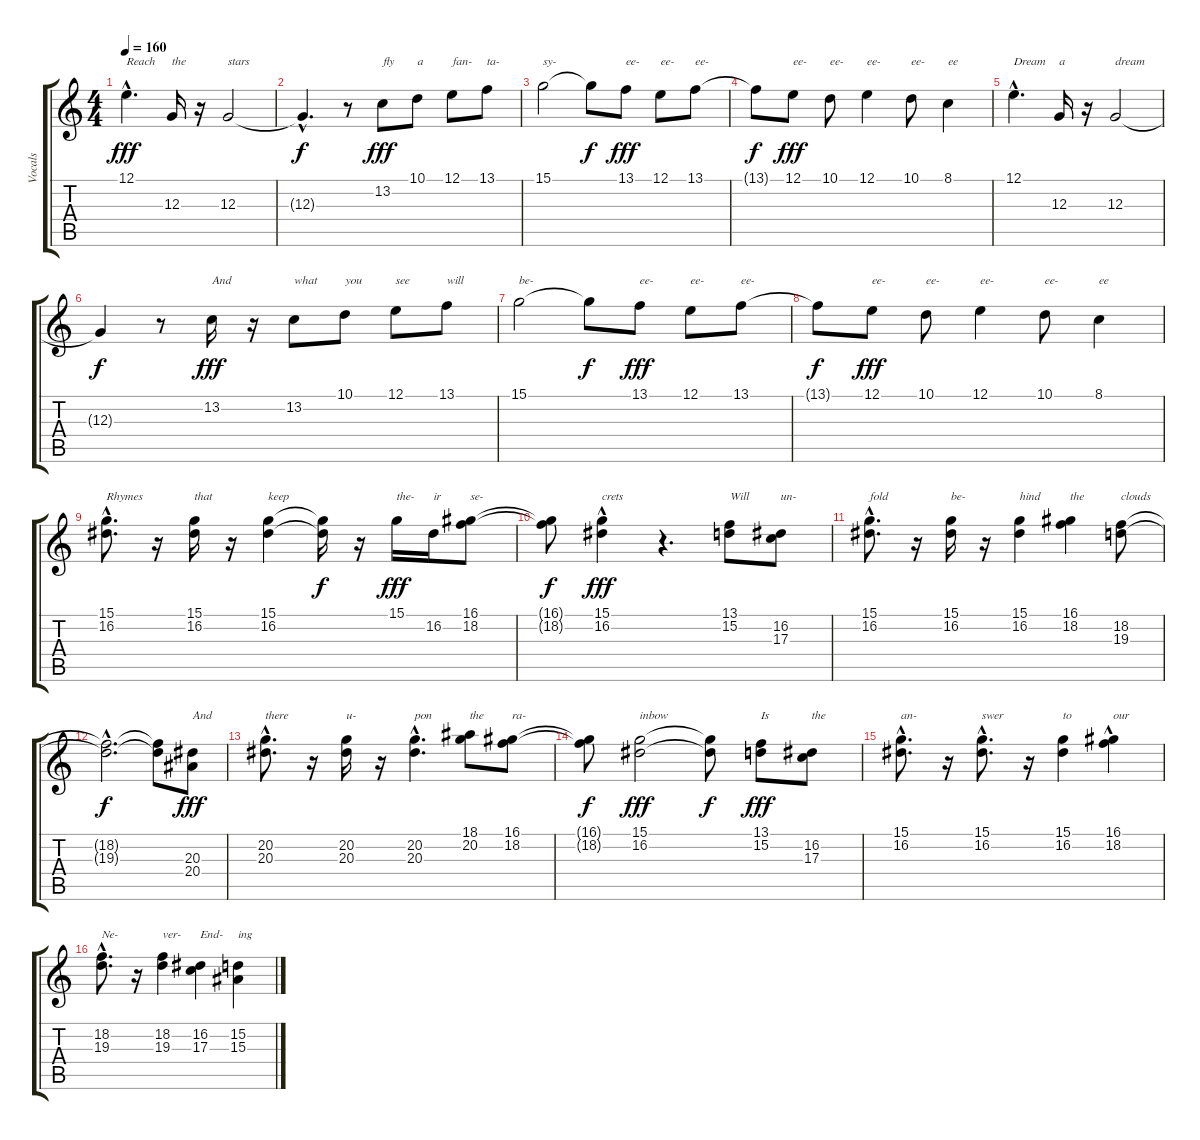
\track ("Vocals" "Vocals") {instrument lead8bassandlead}
\staff {score tabs}
\tuning (E4 B3 G3 D3 A2 E2) {hide}
\ts (4 4)
\tempo 160
\clef g2
\ks c
12.1{hac}.4{d txt "Reach" dy fff} 12.3.16{txt "the"} r.16 12.3.2{txt "stars"} |
12.3{hac t}.4{d dy f} r.8 13.2.8{txt "fly" dy fff} 10.1.8{txt "a"} 12.1.8{txt "fan-"} 13.1.8{txt "ta-"} |
15.1.2{txt "sy-"} 15.1{t}.8{dy f} 13.1.8{txt "ee-" dy fff} 12.1.8{txt "ee-"} 13.1.8{txt "ee-"} |
13.1{t}.8{dy f} 12.1.8{txt "ee-" dy fff} 10.1.8{txt "ee-"} 12.1.4{txt "ee-"} 10.1.8{txt "ee-"} 8.1.4{txt "ee"} |
12.1{hac}.4{d txt "Dream"} 12.3.16{txt "a"} r.16 12.3.2{txt "dream"} |
12.3{t}.4{dy f} r.8 13.2.16{txt "And" dy fff} r.16 13.2.8{txt "what"} 10.1.8{txt "you"} 12.1.8{txt "see"} 13.1.8{txt "will"} |
15.1.2{txt "be-"} 15.1{t}.8{dy f} 13.1.8{txt "ee-" dy fff} 12.1.8{txt "ee-"} 13.1.8{txt "ee-"} |
13.1{t}.8{dy f} 12.1.8{txt "ee-" dy fff} 10.1.8{txt "ee-"} 12.1.4{txt "ee-"} 10.1.8{txt "ee-"} 8.1.4{txt "ee"} |
(15.1{hac} 16.2{hac}).8{d txt "Rhymes"} r.16 (15.1 16.2).16{txt "that"} r.16 (15.1 16.2).4{txt "keep"} (15.1{t} 16.2{t}).16{dy f} r.16 15.1.16{txt "the-" dy fff} 16.2.16{txt "ir"} (16.1 18.2).8{txt "se-"} |
(16.1{t} 18.2{t}).8{dy f} (15.1 16.2{hac}).4{txt "crets" dy fff} r.4{d} (13.1 15.2).8{txt "Will"} (16.2 17.3).8{txt "un-"} |
(15.1{hac} 16.2{hac}).8{d txt "fold"} r.16 (15.1 16.2).16{txt "be-"} r.16 (15.1 16.2).4{txt "hind"} (16.1 18.2).4{txt "the"} (18.2 19.3).8{txt "clouds"} |
(18.2{hac t} 19.3{hac t}).2{d dy f} (18.2{t} 19.3{t}).8 (20.3 20.4).8{txt "And" dy fff} |
(20.2{hac} 20.3{hac}).8{d txt "there"} r.16 (20.2 20.3).16{txt "u-"} r.16 (20.2{hac} 20.3{hac}).4{d txt "pon"} (18.1 20.2).8{txt "the"} (16.1 18.2).8{txt "ra-"} |
(16.1{t} 18.2{t}).8{dy f} (15.1 16.2).2{txt "inbow" dy fff} (15.1{t} 16.2{t}).8{dy f} (13.1 15.2).8{txt "Is" dy fff} (16.2 17.3).8{txt "the"} |
(15.1{hac} 16.2{hac}).8{d txt "an-"} r.16 (15.1{hac} 16.2{hac}).8{d txt "swer"} r.16 (15.1 16.2).4{txt "to"} (16.1 18.2{hac}).4{txt "our"} |
(18.2{hac} 19.3{hac}).8{d txt "Ne-"} r.16 (18.2 19.3).4{txt "ver-"} (16.2 17.3).4{txt "End-"} (15.2 15.3).4{txt "ing"}
